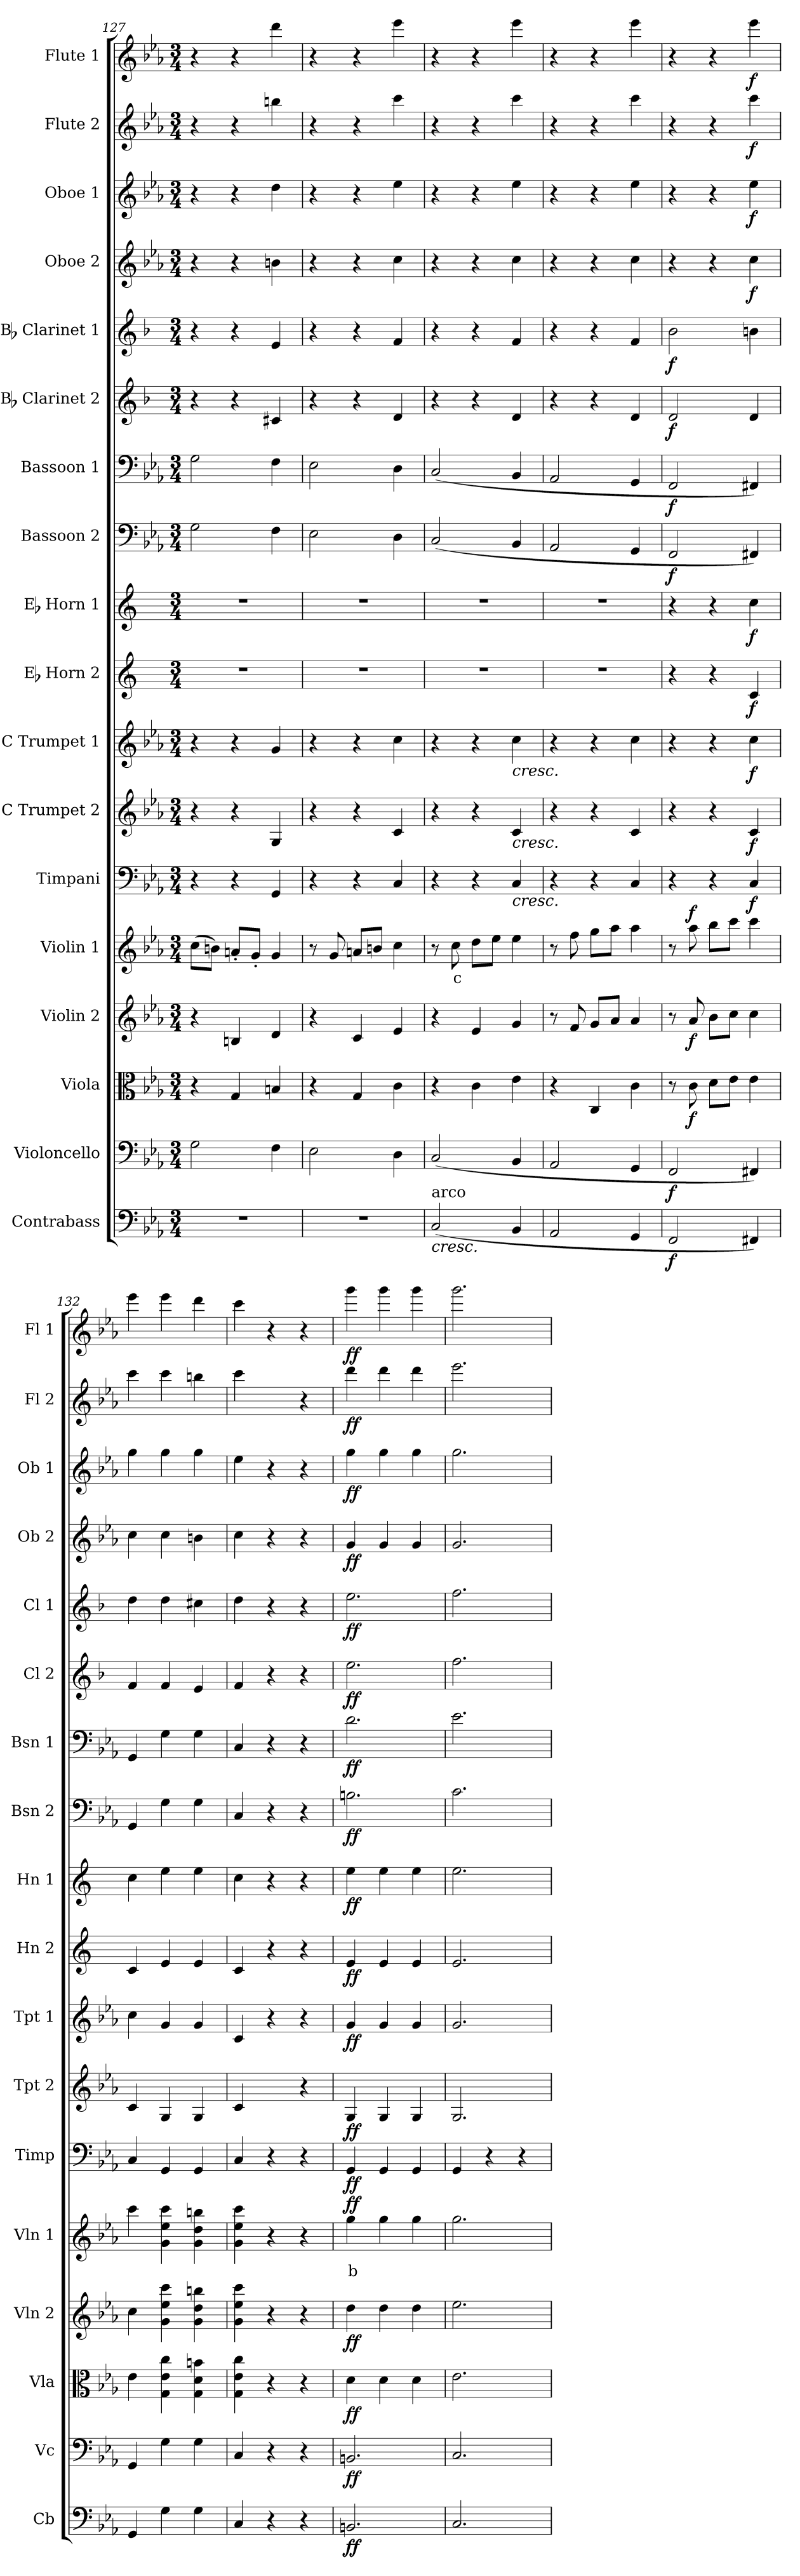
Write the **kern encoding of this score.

**kern	**dynam	**kern	**dynam	**kern	**dynam	**kern	**dynam	**kern	**text	**dynam	**kern	**dynam	**kern	**dynam	**kern	**dynam	**kern	**dynam	**kern	**dynam	**kern	**dynam	**kern	**dynam	**kern	**dynam	**kern	**dynam	**kern	**dynam	**kern	**dynam	**kern	**dynam	**kern	**dynam
*part18	*part18	*part17	*part17	*part16	*part16	*part15	*part15	*part14	*part14	*part14	*part13	*part13	*part12	*part12	*part11	*part11	*part10	*part10	*part9	*part9	*part8	*part8	*part7	*part7	*part6	*part6	*part5	*part5	*part4	*part4	*part3	*part3	*part2	*part2	*part1	*part1
*staff18	*staff18	*staff17	*staff17	*staff16	*staff16	*staff15	*staff15	*staff14	*staff14	*staff14	*staff13	*staff13	*staff12	*staff12	*staff11	*staff11	*staff10	*staff10	*staff9	*staff9	*staff8	*staff8	*staff7	*staff7	*staff6	*staff6	*staff5	*staff5	*staff4	*staff4	*staff3	*staff3	*staff2	*staff2	*staff1	*staff1
*I"Contrabass	*	*I"Violoncello	*	*I"Viola	*	*I"Violin 2	*	*I"Violin 1	*	*	*I"Timpani	*	*I"C Trumpet 2	*	*I"C Trumpet 1	*	*I"Eb Horn 2	*	*I"Eb Horn 1	*	*I"Bassoon 2	*	*I"Bassoon 1	*	*I"Bb Clarinet 2	*	*I"Bb Clarinet 1	*	*I"Oboe 2	*	*I"Oboe 1	*	*I"Flute 2	*	*I"Flute 1	*
*I'Cb	*	*I'Vc	*	*I'Vla	*	*I'Vln 2	*	*I'Vln 1	*	*	*I'Timp	*	*I'Tpt 2	*	*I'Tpt 1	*	*I'Hn 2	*	*I'Hn 1	*	*I'Bsn 2	*	*I'Bsn 1	*	*I'Cl 2	*	*I'Cl 1	*	*I'Ob 2	*	*I'Ob 1	*	*I'Fl 2	*	*I'Fl 1	*
*clefF4	*	*clefF4	*	*clefC3	*	*clefG2	*	*clefG2	*	*	*clefF4	*	*clefG2	*	*clefG2	*	*clefG2	*	*clefG2	*	*clefF4	*	*clefF4	*	*clefG2	*	*clefG2	*	*clefG2	*	*clefG2	*	*clefG2	*	*clefG2	*
*ITrd7c12	*	*	*	*	*	*	*	*	*	*	*	*	*	*	*	*	*ITrd5c9	*	*ITrd5c9	*	*	*	*	*	*ITrd1c2	*	*ITrd1c2	*	*	*	*	*	*	*	*	*
*k[b-e-a-]	*	*k[b-e-a-]	*	*k[b-e-a-]	*	*k[b-e-a-]	*	*k[b-e-a-]	*	*	*k[b-e-a-]	*	*k[b-e-a-]	*	*k[b-e-a-]	*	*k[b-e-a-]	*	*k[b-e-a-]	*	*k[b-e-a-]	*	*k[b-e-a-]	*	*k[b-e-a-]	*	*k[b-e-a-]	*	*k[b-e-a-]	*	*k[b-e-a-]	*	*k[b-e-a-]	*	*k[b-e-a-]	*
*M3/4	*	*M3/4	*	*M3/4	*	*M3/4	*	*M3/4	*	*	*M3/4	*	*M3/4	*	*M3/4	*	*M3/4	*	*M3/4	*	*M3/4	*	*M3/4	*	*M3/4	*	*M3/4	*	*M3/4	*	*M3/4	*	*M3/4	*	*M3/4	*
=127	=127	=127	=127	=127	=127	=127	=127	=127	=127	=127	=127	=127	=127	=127	=127	=127	=127	=127	=127	=127	=127	=127	=127	=127	=127	=127	=127	=127	=127	=127	=127	=127	=127	=127	=127	=127
2.r	.	2G\	.	4r	.	4r	.	(8cc\L	.	.	4r	.	4r	.	4r	.	2.r	.	2.r	.	2G\	.	2G\	.	4r	.	4r	.	4r	.	4r	.	4r	.	4r	.
.	.	.	.	.	.	.	.	8bn\J)	.	.	.	.	.	.	.	.	.	.	.	.	.	.	.	.	.	.	.	.	.	.	.	.	.	.	.	.
.	.	.	.	4G/	.	4Bn/	.	8an'/L	.	.	4r	.	4r	.	4r	.	.	.	.	.	.	.	.	.	4r	.	4r	.	4r	.	4r	.	4r	.	4r	.
.	.	.	.	.	.	.	.	8g'/J	.	.	.	.	.	.	.	.	.	.	.	.	.	.	.	.	.	.	.	.	.	.	.	.	.	.	.	.
.	.	4F\	.	4Bn/	.	4d/	.	4g/	.	.	4GG/	.	4G/	.	4g/	.	.	.	.	.	4F\	.	4F\	.	4Bn/	.	4d/	.	4bn\	.	4dd\	.	4bbn\	.	4ddd\	.
=128	=128	=128	=128	=128	=128	=128	=128	=128	=128	=128	=128	=128	=128	=128	=128	=128	=128	=128	=128	=128	=128	=128	=128	=128	=128	=128	=128	=128	=128	=128	=128	=128	=128	=128	=128	=128
2.r	.	2E-\	.	4r	.	4r	.	8r	.	.	4r	.	4r	.	4r	.	2.r	.	2.r	.	2E-\	.	2E-\	.	4r	.	4r	.	4r	.	4r	.	4r	.	4r	.
.	.	.	.	.	.	.	.	8g/	.	.	.	.	.	.	.	.	.	.	.	.	.	.	.	.	.	.	.	.	.	.	.	.	.	.	.	.
.	.	.	.	4G/	.	4c/	.	8an/L	.	.	4r	.	4r	.	4r	.	.	.	.	.	.	.	.	.	4r	.	4r	.	4r	.	4r	.	4r	.	4r	.
.	.	.	.	.	.	.	.	8bn/J	.	.	.	.	.	.	.	.	.	.	.	.	.	.	.	.	.	.	.	.	.	.	.	.	.	.	.	.
.	.	4D\	.	4c\	.	4e-/	.	4cc\	.	.	4C/	.	4c/	.	4cc\	.	.	.	.	.	4D\	.	4D\	.	4c/	.	4e-/	.	4cc\	.	4ee-\	.	4ccc\	.	4eee-\	.
=129	=129	=129	=129	=129	=129	=129	=129	=129	=129	=129	=129	=129	=129	=129	=129	=129	=129	=129	=129	=129	=129	=129	=129	=129	=129	=129	=129	=129	=129	=129	=129	=129	=129	=129	=129	=129
!LO:TX:a:t=arco	!	!	!	!	!	!	!	!	!	!	!	!	!	!	!	!	!	!	!	!	!	!	!	!	!	!	!	!	!	!	!	!	!	!	!	!
!LO:TX:b:i:t=cresc.	!	!	!	!	!	!	!	!	!	!	!	!	!	!	!	!	!	!	!	!	!	!	!	!	!	!	!	!	!	!	!	!	!	!	!	!
(2CC/	.	(2C/	.	4r	.	4r	.	8r	.	.	4r	.	4r	.	4r	.	2.r	.	2.r	.	(2C/	.	(2C/	.	4r	.	4r	.	4r	.	4r	.	4r	.	4r	.
!	!	!	!	!	!	!	!	!	!LO:LY:b:color=#FF0000	!	!	!	!	!	!	!	!	!	!	!	!	!	!	!	!	!	!	!	!	!	!	!	!	!	!	!
.	.	.	.	.	.	.	.	8cc\	c	.	.	.	.	.	.	.	.	.	.	.	.	.	.	.	.	.	.	.	.	.	.	.	.	.	.	.
.	.	.	.	4c\	.	4e-/	.	8dd\L	.	.	4r	.	4r	.	4r	.	.	.	.	.	.	.	.	.	4r	.	4r	.	4r	.	4r	.	4r	.	4r	.
.	.	.	.	.	.	.	.	8ee-\J	.	.	.	.	.	.	.	.	.	.	.	.	.	.	.	.	.	.	.	.	.	.	.	.	.	.	.	.
!	!	!	!	!	!	!	!	!	!	!	!	!	!	!	!LO:TX:b:i:t=cresc.	!	!	!	!	!	!	!	!	!	!	!	!	!	!	!	!	!	!	!	!	!
!	!	!	!	!	!	!	!	!	!	!	!	!	!LO:TX:b:i:t=cresc.	!	!	!	!	!	!	!	!	!	!	!	!	!	!	!	!	!	!	!	!	!	!	!
!	!	!	!	!	!	!	!	!	!	!	!LO:TX:b:i:t=cresc.	!	!	!	!	!	!	!	!	!	!	!	!	!	!	!	!	!	!	!	!	!	!	!	!	!
4BBB-/	.	4BB-/	.	4e-\	.	4g/	.	4ee-\	.	.	4C/	.	4c/	.	4cc\	.	.	.	.	.	4BB-/	.	4BB-/	.	4c/	.	4e-/	.	4cc\	.	4ee-\	.	4ccc\	.	4eee-\	.
=130	=130	=130	=130	=130	=130	=130	=130	=130	=130	=130	=130	=130	=130	=130	=130	=130	=130	=130	=130	=130	=130	=130	=130	=130	=130	=130	=130	=130	=130	=130	=130	=130	=130	=130	=130	=130
2AAA-/	.	2AA-/	.	4r	.	8r	.	8r	.	.	4r	.	4r	.	4r	.	2.r	.	2.r	.	2AA-/	.	2AA-/	.	4r	.	4r	.	4r	.	4r	.	4r	.	4r	.
.	.	.	.	.	.	8f/	.	8ff\	.	.	.	.	.	.	.	.	.	.	.	.	.	.	.	.	.	.	.	.	.	.	.	.	.	.	.	.
.	.	.	.	4C/	.	8g/L	.	8gg\L	.	.	4r	.	4r	.	4r	.	.	.	.	.	.	.	.	.	4r	.	4r	.	4r	.	4r	.	4r	.	4r	.
.	.	.	.	.	.	8a-/J	.	8aa-\J	.	.	.	.	.	.	.	.	.	.	.	.	.	.	.	.	.	.	.	.	.	.	.	.	.	.	.	.
4GGG/	.	4GG/	.	4c\	.	4a-/	.	4aa-\	.	.	4C/	.	4c/	.	4cc\	.	.	.	.	.	4GG/	.	4GG/	.	4c/	.	4e-/	.	4cc\	.	4ee-\	.	4ccc\	.	4eee-\	.
!!LO:PB:g=z
=131	=131	=131	=131	=131	=131	=131	=131	=131	=131	=131	=131	=131	=131	=131	=131	=131	=131	=131	=131	=131	=131	=131	=131	=131	=131	=131	=131	=131	=131	=131	=131	=131	=131	=131	=131	=131
!	!LO:DY:b	!	!LO:DY:b	!	!	!	!	!	!	!	!	!	!	!	!	!	!	!	!	!	!	!LO:DY:b	!	!LO:DY:b	!	!LO:DY:b	!	!LO:DY:b	!	!	!	!	!	!	!	!
2FFF/	f	2FF/	f	8r	.	8r	.	8r	.	.	4r	.	4r	.	4r	.	4r	.	4r	.	2FF/	f	2FF/	f	2c/	f	2a-\	f	4r	.	4r	.	4r	.	4r	.
!	!	!	!	!	!LO:DY:b	!	!LO:DY:b	!	!	!LO:DY:b	!	!	!	!	!	!	!	!	!	!	!	!	!	!	!	!	!	!	!	!	!	!	!	!	!	!
.	.	.	.	8c\	f	8a-/	f	8aa-\	.	f	.	.	.	.	.	.	.	.	.	.	.	.	.	.	.	.	.	.	.	.	.	.	.	.	.	.
.	.	.	.	8d\L	.	8b-\L	.	8bb-\L	.	.	4r	.	4r	.	4r	.	4r	.	4r	.	.	.	.	.	.	.	.	.	4r	.	4r	.	4r	.	4r	.
.	.	.	.	8e-\J	.	8cc\J	.	8ccc\J	.	.	.	.	.	.	.	.	.	.	.	.	.	.	.	.	.	.	.	.	.	.	.	.	.	.	.	.
!	!	!	!	!	!	!	!	!	!	!	!	!LO:DY:b	!	!LO:DY:b	!	!LO:DY:b	!	!LO:DY:b	!	!LO:DY:b	!	!	!	!	!	!	!	!	!	!LO:DY:b	!	!LO:DY:b	!	!LO:DY:b	!	!LO:DY:b
4FFF#X/)	.	4FF#X/)	.	4e-\	.	4cc\	.	4ccc\	.	.	4C/	f	4c/	f	4cc\	f	4E-/	f	4e-\	f	4FF#X/)	.	4FF#X/)	.	4c/	.	4an\	.	4cc\	f	4ee-\	f	4ccc\	f	4eee-\	f
=132	=132	=132	=132	=132	=132	=132	=132	=132	=132	=132	=132	=132	=132	=132	=132	=132	=132	=132	=132	=132	=132	=132	=132	=132	=132	=132	=132	=132	=132	=132	=132	=132	=132	=132	=132	=132
4GGG/	.	4GG/	.	4e-\	.	4cc\	.	4ccc\	.	.	4C/	.	4c/	.	4cc\	.	4E-/	.	4e-\	.	4GG/	.	4GG/	.	4e-/	.	4cc\	.	4cc\	.	4gg\	.	4ccc\	.	4eee-\	.
4GG\	.	4G\	.	4G\ 4e-\ 4cc\	.	4g\ 4ee-\ 4ccc\	.	4g\ 4ee-\ 4ccc\	.	.	4GG/	.	4G/	.	4g/	.	4G/	.	4g\	.	4G\	.	4G\	.	4e-/	.	4cc\	.	4cc\	.	4gg\	.	4ccc\	.	4eee-\	.
4GG\	.	4G\	.	4G\ 4d\ 4bn\	.	4g\ 4dd\ 4bbn\	.	4g\ 4dd\ 4bbn\	.	.	4GG/	.	4G/	.	4g/	.	4G/	.	4g\	.	4G\	.	4G\	.	4d/	.	4bn\	.	4bn\	.	4gg\	.	4bbn\	.	4ddd\	.
=133	=133	=133	=133	=133	=133	=133	=133	=133	=133	=133	=133	=133	=133	=133	=133	=133	=133	=133	=133	=133	=133	=133	=133	=133	=133	=133	=133	=133	=133	=133	=133	=133	=133	=133	=133	=133
4CC/	.	4C/	.	4G\ 4e-\ 4cc\	.	4g\ 4ee-\ 4ccc\	.	4g\ 4ee-\ 4ccc\	.	.	4C/	.	4c/	.	4c/	.	4E-/	.	4e-\	.	4C/	.	4C/	.	4e-/	.	4cc\	.	4cc\	.	4ee-\	.	4ccc\	.	4ccc\	.
4r	.	4r	.	4r	.	4r	.	4r	.	.	4r	.	4ryy	.	4r	.	4r	.	4r	.	4r	.	4r	.	4r	.	4r	.	4r	.	4r	.	4ryy	.	4r	.
4r	.	4r	.	4r	.	4r	.	4r	.	.	4r	.	4r	.	4r	.	4r	.	4r	.	4r	.	4r	.	4r	.	4r	.	4r	.	4r	.	4r	.	4r	.
=134	=134	=134	=134	=134	=134	=134	=134	=134	=134	=134	=134	=134	=134	=134	=134	=134	=134	=134	=134	=134	=134	=134	=134	=134	=134	=134	=134	=134	=134	=134	=134	=134	=134	=134	=134	=134
!	!LO:DY:b	!	!LO:DY:b	!	!LO:DY:b	!	!LO:DY:b	!	!LO:LY:b:color=#FF0000	!LO:DY:b	!	!LO:DY:b	!	!LO:DY:b	!	!LO:DY:b	!	!LO:DY:b	!	!LO:DY:b	!	!LO:DY:b	!	!LO:DY:b	!	!LO:DY:b	!	!LO:DY:b	!	!LO:DY:b	!	!LO:DY:b	!	!LO:DY:b	!	!LO:DY:b
2.BBBn/	ff	2.BBn/	ff	4d\	ff	4dd\	ff	4gg\	b	ff	4GG/	ff	4G/	ff	4g/	ff	4G/	ff	4g\	ff	2.Bn\	ff	2.d\	ff	2.dd\	ff	2.dd\	ff	4g/	ff	4gg\	ff	4ddd\	ff	4ggg\	ff
.	.	.	.	4d\	.	4dd\	.	4gg\	.	.	4GG/	.	4G/	.	4g/	.	4G/	.	4g\	.	.	.	.	.	.	.	.	.	4g/	.	4gg\	.	4ddd\	.	4ggg\	.
.	.	.	.	4d\	.	4dd\	.	4gg\	.	.	4GG/	.	4G/	.	4g/	.	4G/	.	4g\	.	.	.	.	.	.	.	.	.	4g/	.	4gg\	.	4ddd\	.	4ggg\	.
=135	=135	=135	=135	=135	=135	=135	=135	=135	=135	=135	=135	=135	=135	=135	=135	=135	=135	=135	=135	=135	=135	=135	=135	=135	=135	=135	=135	=135	=135	=135	=135	=135	=135	=135	=135	=135
2.CC/	.	2.C/	.	2.e-\	.	2.ee-\	.	2.gg\	.	.	4GG/	.	2.G/	.	2.g/	.	2.G/	.	2.g\	.	2.c\	.	2.e-\	.	2.ee-\	.	2.ee-\	.	2.g/	.	2.gg\	.	2.eee-\	.	2.ggg\	.
.	.	.	.	.	.	.	.	.	.	.	4r	.	.	.	.	.	.	.	.	.	.	.	.	.	.	.	.	.	.	.	.	.	.	.	.	.
.	.	.	.	.	.	.	.	.	.	.	4r	.	.	.	.	.	.	.	.	.	.	.	.	.	.	.	.	.	.	.	.	.	.	.	.	.
=	=	=	=	=	=	=	=	=	=	=	=	=	=	=	=	=	=	=	=	=	=	=	=	=	=	=	=	=	=	=	=	=	=	=	=	=
*-	*-	*-	*-	*-	*-	*-	*-	*-	*-	*-	*-	*-	*-	*-	*-	*-	*-	*-	*-	*-	*-	*-	*-	*-	*-	*-	*-	*-	*-	*-	*-	*-	*-	*-	*-	*-
